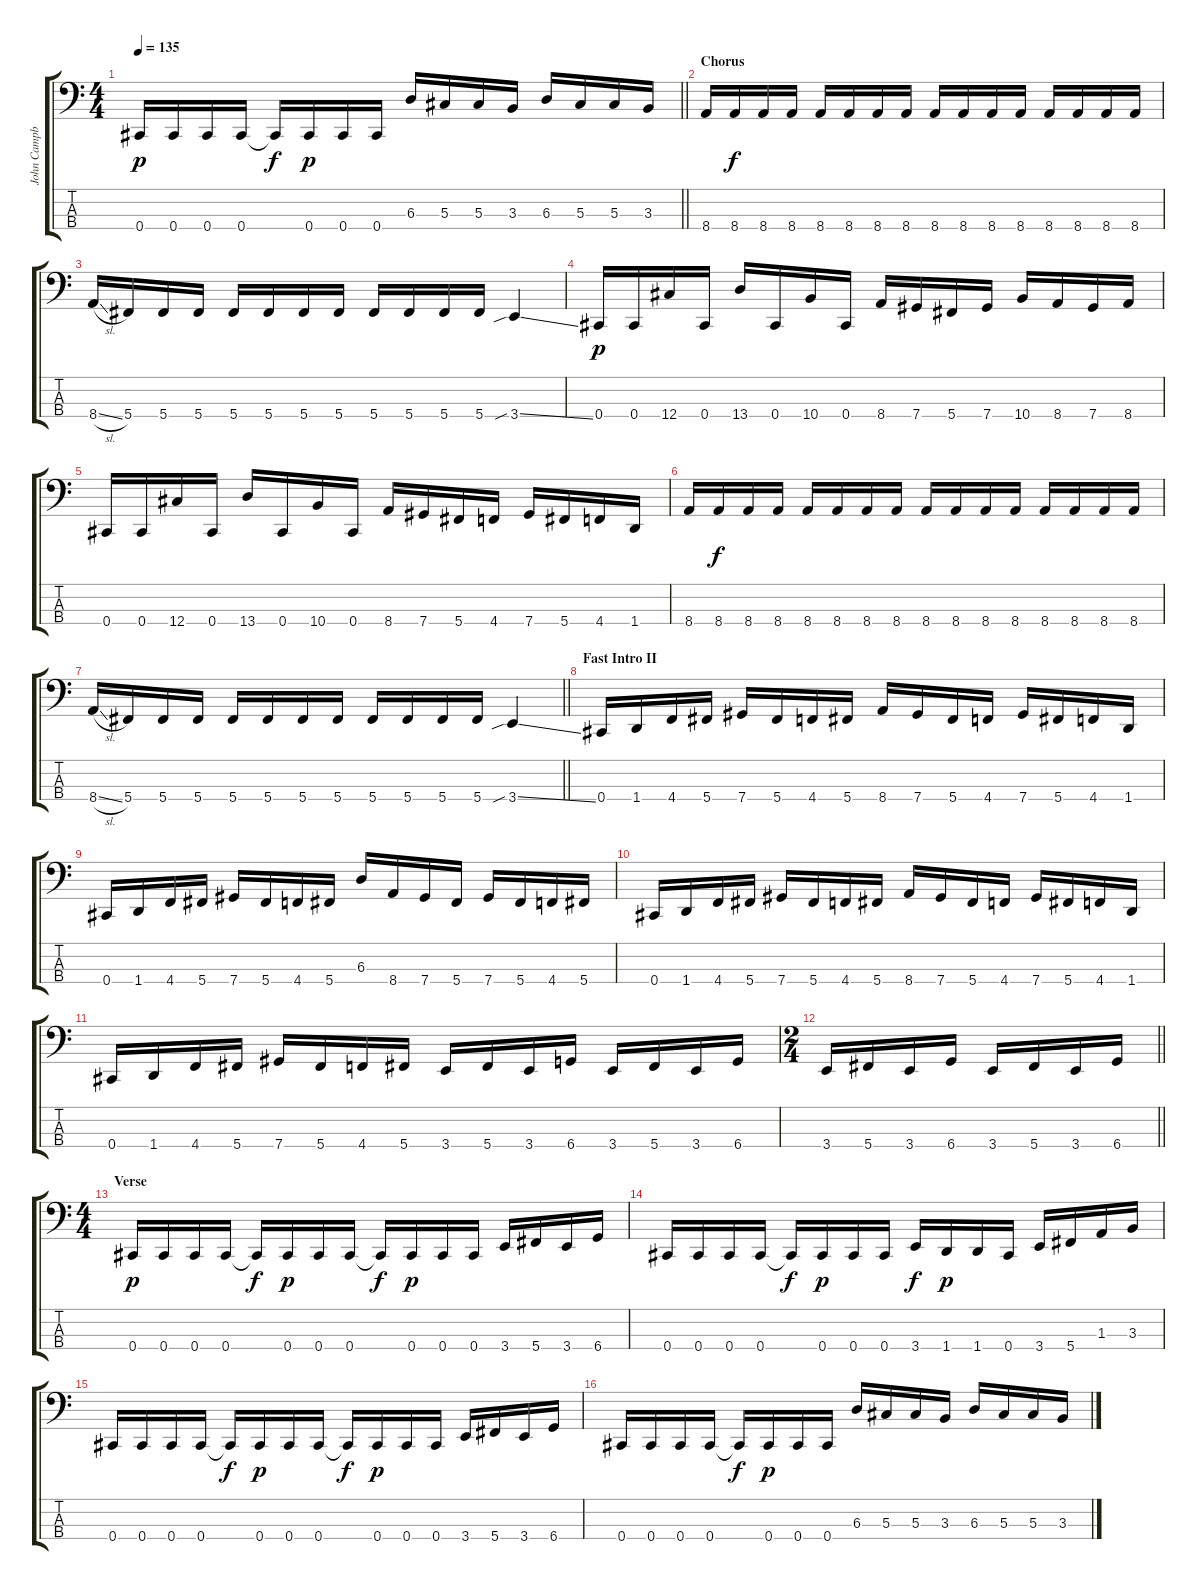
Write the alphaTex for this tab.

\track ("John Campbell" "John Campb") {instrument electricbassfinger}
\staff {score tabs}
\tuning (Gb2 Db2 Ab1 Db1) {hide}
\ts (4 4)
\tempo 135
\clef f4
\barLineRight lightlight
\ks c
0.4.16{dy p} 0.4.16 0.4.16 0.4.16 0.4{t}.16{dy f} 0.4.16{dy p} 0.4.16 0.4.16 6.3.16 5.3.16 5.3.16 3.3.16 6.3.16 5.3.16 5.3.16 3.3.16 |
\section ("" "Chorus")
8.4.16 8.4.16{dy f} 8.4.16 8.4.16 8.4.16 8.4.16 8.4.16 8.4.16 8.4.16 8.4.16 8.4.16 8.4.16 8.4.16 8.4.16 8.4.16 8.4.16 |
8.4{sl}.16 5.4.16 5.4.16 5.4.16 5.4.16 5.4.16 5.4.16 5.4.16 5.4.16 5.4.16 5.4.16 5.4.16 3.4{sib ss}.4 |
0.4.16{dy p} 0.4.16 12.4.16 0.4.16 13.4.16 0.4.16 10.4.16 0.4.16 8.4.16 7.4.16 5.4.16 7.4.16 10.4.16 8.4.16 7.4.16 8.4.16 |
0.4.16 0.4.16 12.4.16 0.4.16 13.4.16 0.4.16 10.4.16 0.4.16 8.4.16 7.4.16 5.4.16 4.4.16 7.4.16 5.4.16 4.4.16 1.4.16 |
8.4.16 8.4.16{dy f} 8.4.16 8.4.16 8.4.16 8.4.16 8.4.16 8.4.16 8.4.16 8.4.16 8.4.16 8.4.16 8.4.16 8.4.16 8.4.16 8.4.16 |
\barLineRight lightlight
8.4{sl}.16 5.4.16 5.4.16 5.4.16 5.4.16 5.4.16 5.4.16 5.4.16 5.4.16 5.4.16 5.4.16 5.4.16 3.4{sib ss}.4 |
\section ("" "Fast Intro II")
0.4.16 1.4.16 4.4.16 5.4.16 7.4.16 5.4.16 4.4.16 5.4.16 8.4.16 7.4.16 5.4.16 4.4.16 7.4.16 5.4.16 4.4.16 1.4.16 |
0.4.16 1.4.16 4.4.16 5.4.16 7.4.16 5.4.16 4.4.16 5.4.16 6.3.16 8.4.16 7.4.16 5.4.16 7.4.16 5.4.16 4.4.16 5.4.16 |
0.4.16 1.4.16 4.4.16 5.4.16 7.4.16 5.4.16 4.4.16 5.4.16 8.4.16 7.4.16 5.4.16 4.4.16 7.4.16 5.4.16 4.4.16 1.4.16 |
0.4.16 1.4.16 4.4.16 5.4.16 7.4.16 5.4.16 4.4.16 5.4.16 3.4.16 5.4.16 3.4.16 6.4.16 3.4.16 5.4.16 3.4.16 6.4.16 |
\ts (2 4)
\barLineRight lightlight
3.4.16 5.4.16 3.4.16 6.4.16 3.4.16 5.4.16 3.4.16 6.4.16 |
\ts (4 4)
\section ("" "Verse")
0.4.16{dy p} 0.4.16 0.4.16 0.4.16 0.4{t}.16{dy f} 0.4.16{dy p} 0.4.16 0.4.16 0.4{t}.16{dy f} 0.4.16{dy p} 0.4.16 0.4.16 3.4.16 5.4.16 3.4.16 6.4.16 |
0.4.16 0.4.16 0.4.16 0.4.16 0.4{t}.16{dy f} 0.4.16{dy p} 0.4.16 0.4.16 3.4.16{dy f} 1.4.16{dy p} 1.4.16 0.4.16 3.4.16 5.4.16 1.3.16 3.3.16 |
0.4.16 0.4.16 0.4.16 0.4.16 0.4{t}.16{dy f} 0.4.16{dy p} 0.4.16 0.4.16 0.4{t}.16{dy f} 0.4.16{dy p} 0.4.16 0.4.16 3.4.16 5.4.16 3.4.16 6.4.16 |
0.4.16 0.4.16 0.4.16 0.4.16 0.4{t}.16{dy f} 0.4.16{dy p} 0.4.16 0.4.16 6.3.16 5.3.16 5.3.16 3.3.16 6.3.16 5.3.16 5.3.16 3.3.16
